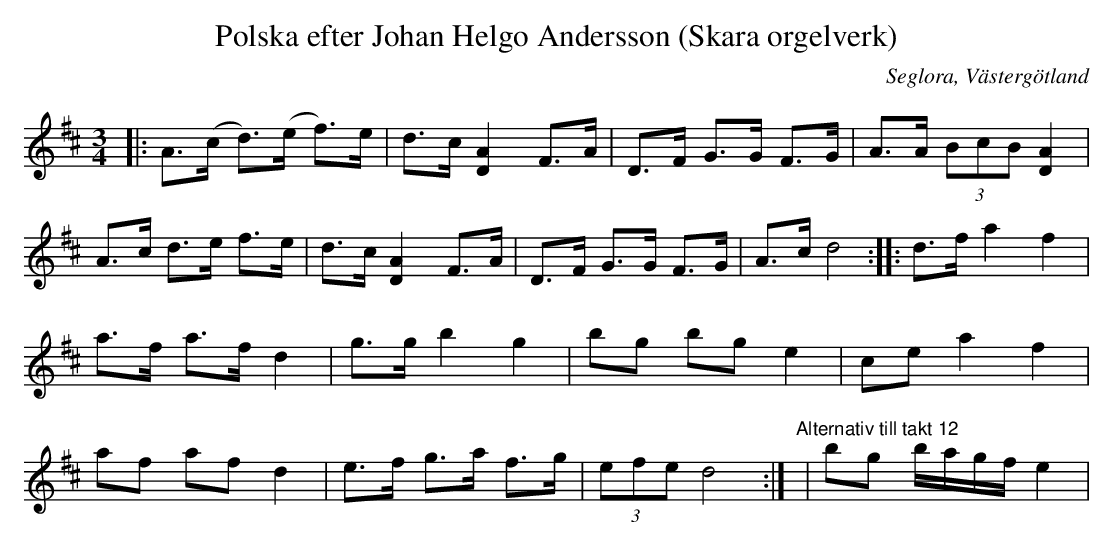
X:1
T:Polska efter Johan Helgo Andersson (Skara orgelverk)
O:Seglora, Västergötland
M:3/4
L:1/8
K:D
|: A>(c d>)(e f>)e| d>c [A2D2] F>A | D>F G>G F>G | A>A (3BcB [A2D2] |
   A>c d>e f>e| d>c [A2D2] F>A | D>F G>G F>G | A>c d4 :|
|: d>f a2 f2 | a>f a>f d2 | g>g b2 g2 | bg bg e2 |
ce a2 f2 | af af d2 | e>f g>a f>g | (3efe d4 :|!
"^Alternativ till takt 12"| bg b/2a/2g/2f/2 e2 |!
